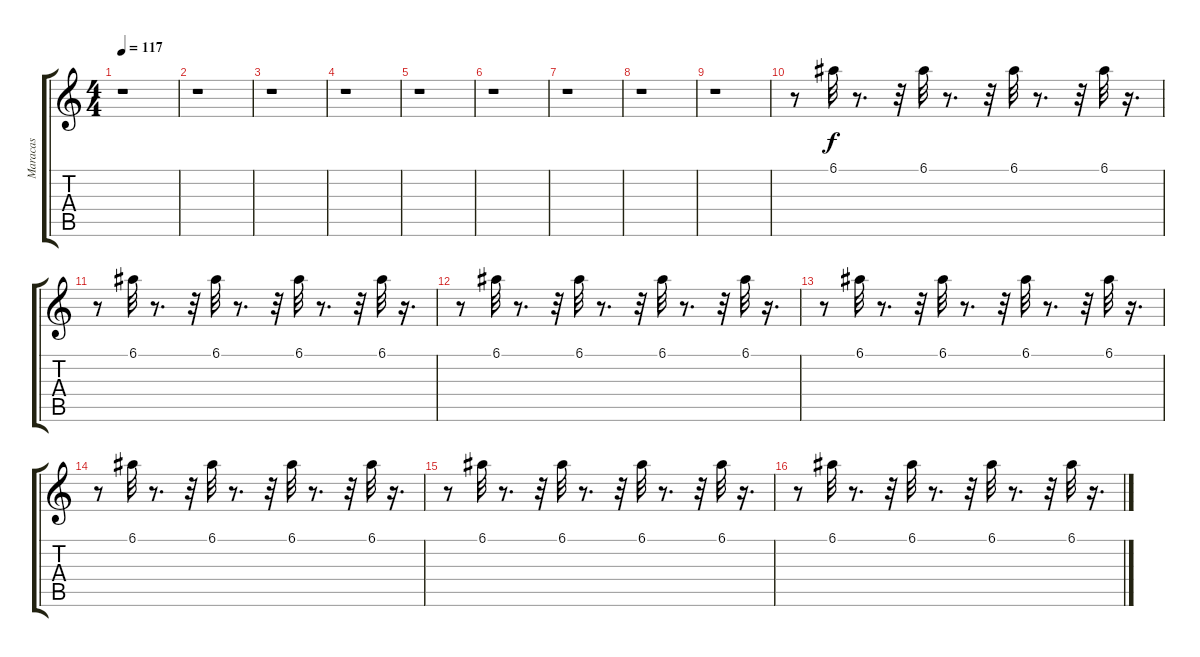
\track ("Maracas" "Maracas") {instrument electricguitarmuted}
\staff {score tabs}
\tuning (E4 B3 G3 D3 A2 E2) {hide}
\ts (4 4)
\tempo 117
\clef g2
\ks c
r.1{dy f} |
r.1 |
r.1 |
r.1 |
r.1 |
r.1 |
r.1 |
r.1 |
r.1 |
r.8 6.1.32 r.8{d} r.32 6.1.32 r.8{d} r.32 6.1.32 r.8{d} r.32 6.1.32 r.16{d} |
r.8 6.1.32 r.8{d} r.32 6.1.32 r.8{d} r.32 6.1.32 r.8{d} r.32 6.1.32 r.16{d} |
r.8 6.1.32 r.8{d} r.32 6.1.32 r.8{d} r.32 6.1.32 r.8{d} r.32 6.1.32 r.16{d} |
r.8 6.1.32 r.8{d} r.32 6.1.32 r.8{d} r.32 6.1.32 r.8{d} r.32 6.1.32 r.16{d} |
r.8 6.1.32 r.8{d} r.32 6.1.32 r.8{d} r.32 6.1.32 r.8{d} r.32 6.1.32 r.16{d} |
r.8 6.1.32 r.8{d} r.32 6.1.32 r.8{d} r.32 6.1.32 r.8{d} r.32 6.1.32 r.16{d} |
r.8 6.1.32 r.8{d} r.32 6.1.32 r.8{d} r.32 6.1.32 r.8{d} r.32 6.1.32 r.16{d}
